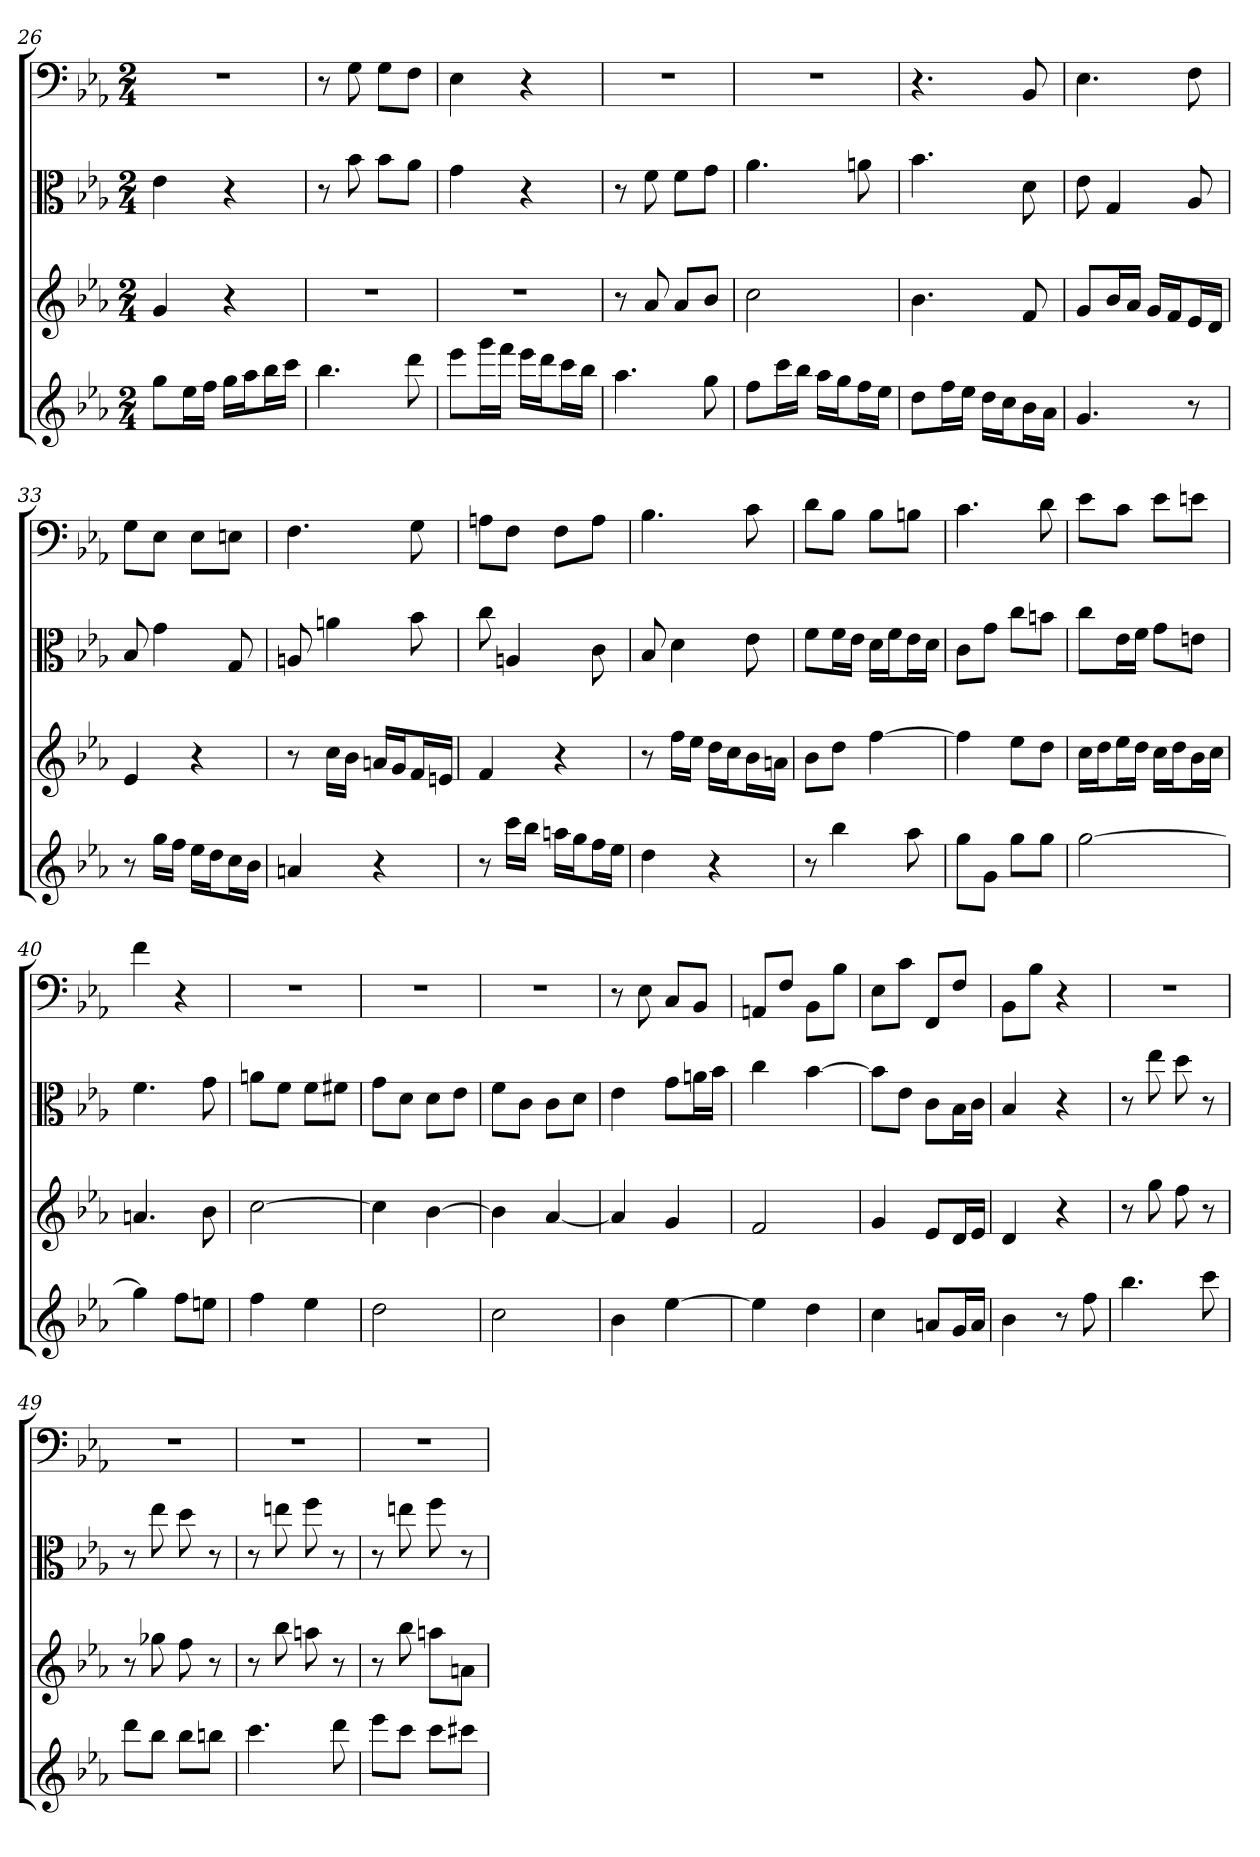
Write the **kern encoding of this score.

**kern	**kern	**kern	**kern
*part4	*part3	*part2	*part1
*staff4	*staff3	*staff2	*staff1
*	*	*clefC3	*clefF4
*k[b-e-a-]	*k[b-e-a-]	*k[b-e-a-]	*k[b-e-a-]
*E-:	*E-:	*E-:	*E-:
*M2/4	*M2/4	*M2/4	*M2/4
=26	=26	=26	=26
8ggL	4g	4e-	2r
16ee-L	.	.	.
16ffJJ	.	.	.
16ggLL	4r	4r	.
16aa-J	.	.	.
16bb-L	.	.	.
16cccJJ	.	.	.
=27	=27	=27	=27
4.bb-	2r	8r	8r
.	.	8b-	8G
.	.	8b-\L	8G\L
8ddd	.	8a-\J	8F\J
=28	=28	=28	=28
8eee-L	2r	4g	4E-
16gggL	.	.	.
16fffJJ	.	.	.
16eee-LL	.	4r	4r
16dddJ	.	.	.
16cccL	.	.	.
16bb-JJ	.	.	.
=29	=29	=29	=29
4.aa-	8r	8r	2r
.	8a-	8f	.
.	8a-L	8f\L	.
8gg	8b-J	8g\J	.
=30	=30	=30	=30
8ffL	2cc	4.a-	2r
16cccL	.	.	.
16bb-JJ	.	.	.
16aa-LL	.	.	.
16ggJ	.	.	.
16ffL	.	8an	.
16ee-JJ	.	.	.
=31	=31	=31	=31
8ddL	4.b-	4.b-	4.r
16ffL	.	.	.
16ee-JJ	.	.	.
16ddLL	.	.	.
16ccJ	.	.	.
16b-L	8f	8d	8BB-
16a-JJ	.	.	.
=32	=32	=32	=32
4.g	8gL	8e-	4.E-
.	16b-L	4G	.
.	16a-JJ	.	.
.	16gLL	.	.
.	16fJ	.	.
8r	16e-L	8A-	8F
.	16dJJ	.	.
=33	=33	=33	=33
8r	4e-	8B-	8G\L
16ggLL	.	4g	8E-\J
16ffJJ	.	.	.
16ee-LL	4r	.	8E-\L
16ddJ	.	.	.
16ccL	.	8G	8En\J
16b-JJ	.	.	.
=34	=34	=34	=34
4an	8r	8An	4.F
.	16ccLL	4an	.
.	16b-JJ	.	.
4r	16anLL	.	.
.	16gJ	.	.
.	16fL	8b-	8G
.	16enJJ	.	.
=35	=35	=35	=35
8r	4f	8cc	8An\L
16cccLL	.	4An	8F\J
16bb-JJ	.	.	.
16aanLL	4r	.	8F\L
16ggJ	.	.	.
16ffL	.	8c	8A\J
16ee-JJ	.	.	.
=36	=36	=36	=36
4dd	8r	8B-	4.B-
.	16ffLL	4d	.
.	16ee-JJ	.	.
4r	16ddLL	.	.
.	16ccJ	.	.
.	16b-L	8e-	8c
.	16anJJ	.	.
=37	=37	=37	=37
8r	8b-L	8f\L	8d\L
4bb-	8ddJ	16f\L	8B-\J
.	.	16e-\JJ	.
.	[4ff	16d\LL	8B-\L
.	.	16f\J	.
8aa-	.	16e-\L	8Bn\J
.	.	16d\JJ	.
=38	=38	=38	=38
8ggL	4ff]	8c\L	4.c
8gJ	.	8g\J	.
8ggL	8ee-L	8cc\L	.
8ggJ	8ddJ	8bn\J	8d
=39	=39	=39	=39
[2gg	16ccLL	8cc\L	8e-\L
.	16ddJ	.	.
.	16ee-L	16e-\L	8c\J
.	16ddJJ	16f\JJ	.
.	16ccLL	8g\L	8e-\L
.	16ddJ	.	.
.	16b-L	8en\J	8en\J
.	16ccJJ	.	.
=40	=40	=40	=40
4gg]	4.an	4.f	4f
8ffL	.	.	4r
8eenJ	8b-	8g	.
=41	=41	=41	=41
4ff	[2cc	8an\L	2r
.	.	8f\J	.
4ee-	.	8f\L	.
.	.	8f#X\J	.
=42	=42	=42	=42
2dd	4cc]	8g\L	2r
.	.	8d\J	.
.	[4b-	8d\L	.
.	.	8e-\J	.
=43	=43	=43	=43
2cc	4b-]	8f\L	2r
.	.	8c\J	.
.	[4a-	8c\L	.
.	.	8d\J	.
=44	=44	=44	=44
4b-	4a-]	4e-	8r
.	.	.	8E-
[4ee-	4g	8g\L	8C/L
.	.	16an\L	8BB-/J
.	.	16b-\JJ	.
=45	=45	=45	=45
4ee-]	2f	4cc	8AAn/L
.	.	.	8F/J
4dd	.	[4b-	8BB-\L
.	.	.	8B-\J
=46	=46	=46	=46
4cc	4g	8b-\L]	8E-\L
.	.	8e-\J	8c\J
8anL	8e-L	8c\L	8FF/L
16gL	16dL	16B-\L	8F/J
16aJJ	16e-JJ	16c\JJ	.
=47	=47	=47	=47
4b-	4d	4B-	8BB-\L
.	.	.	8B-\J
8r	4r	4r	4r
8ff	.	.	.
=48	=48	=48	=48
4.bb-	8r	8r	2r
.	8gg	8ee-	.
.	8ff	8dd	.
8ccc	8r	8r	.
=49	=49	=49	=49
8dddL	8r	8r	2r
8bb-J	8gg-X	8ee-	.
8bb-L	8ff	8dd	.
8bbnJ	8r	8r	.
=50	=50	=50	=50
4.ccc	8r	8r	2r
.	8bb-	8een	.
.	8aan	8ff	.
8ddd	8r	8r	.
=51	=51	=51	=51
8eee-L	8r	8r	2r
8cccJ	8bb-	8een	.
8cccL	8aanL	8ff	.
8ccc#XJ	8anJ	8r	.
=	=	=	=
*-	*-	*-	*-
